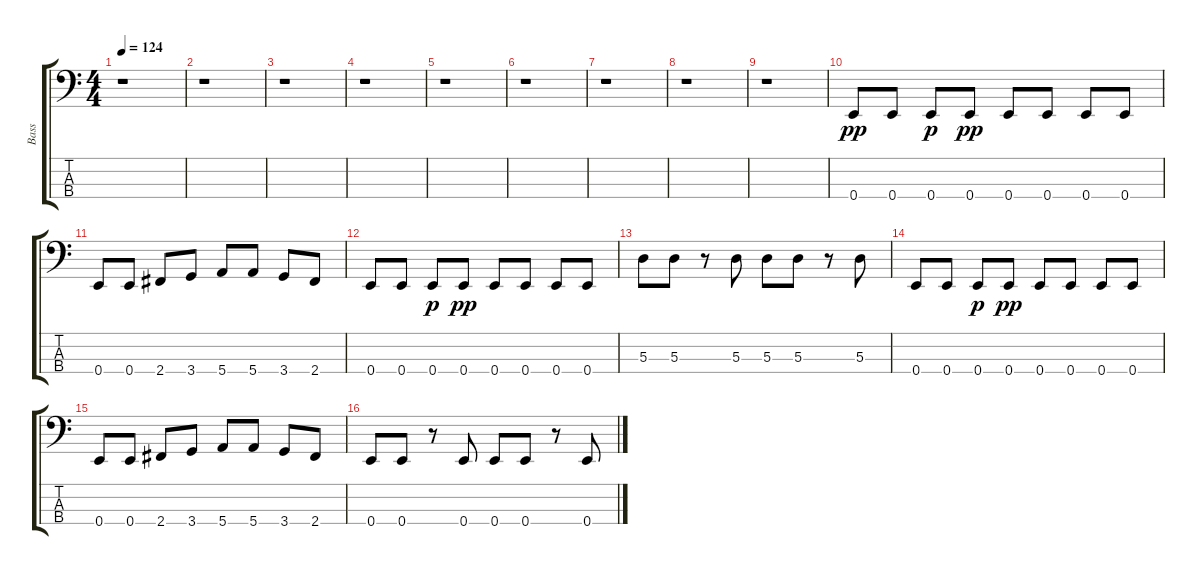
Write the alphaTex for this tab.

\track ("Bass" "Bass") {instrument electricbassfinger}
\staff {score tabs}
\tuning (G2 D2 A1 E1) {hide}
\ts (4 4)
\tempo 124
\clef f4
\ks c
r.1{dy pp instrument electricbassfinger} |
r.1 |
r.1 |
r.1 |
r.1 |
r.1 |
r.1 |
r.1 |
r.1 |
0.4.8 0.4.8 0.4.8{dy p} 0.4.8{dy pp} 0.4.8 0.4.8 0.4.8 0.4.8 |
0.4.8 0.4.8 2.4.8 3.4.8 5.4.8 5.4.8 3.4.8 2.4.8 |
0.4.8 0.4.8 0.4.8{dy p} 0.4.8{dy pp} 0.4.8 0.4.8 0.4.8 0.4.8 |
5.3.8 5.3.8 r.8 5.3.8 5.3.8 5.3.8 r.8 5.3.8 |
0.4.8 0.4.8 0.4.8{dy p} 0.4.8{dy pp} 0.4.8 0.4.8 0.4.8 0.4.8 |
0.4.8 0.4.8 2.4.8 3.4.8 5.4.8 5.4.8 3.4.8 2.4.8 |
0.4.8 0.4.8 r.8 0.4.8 0.4.8 0.4.8 r.8 0.4.8
